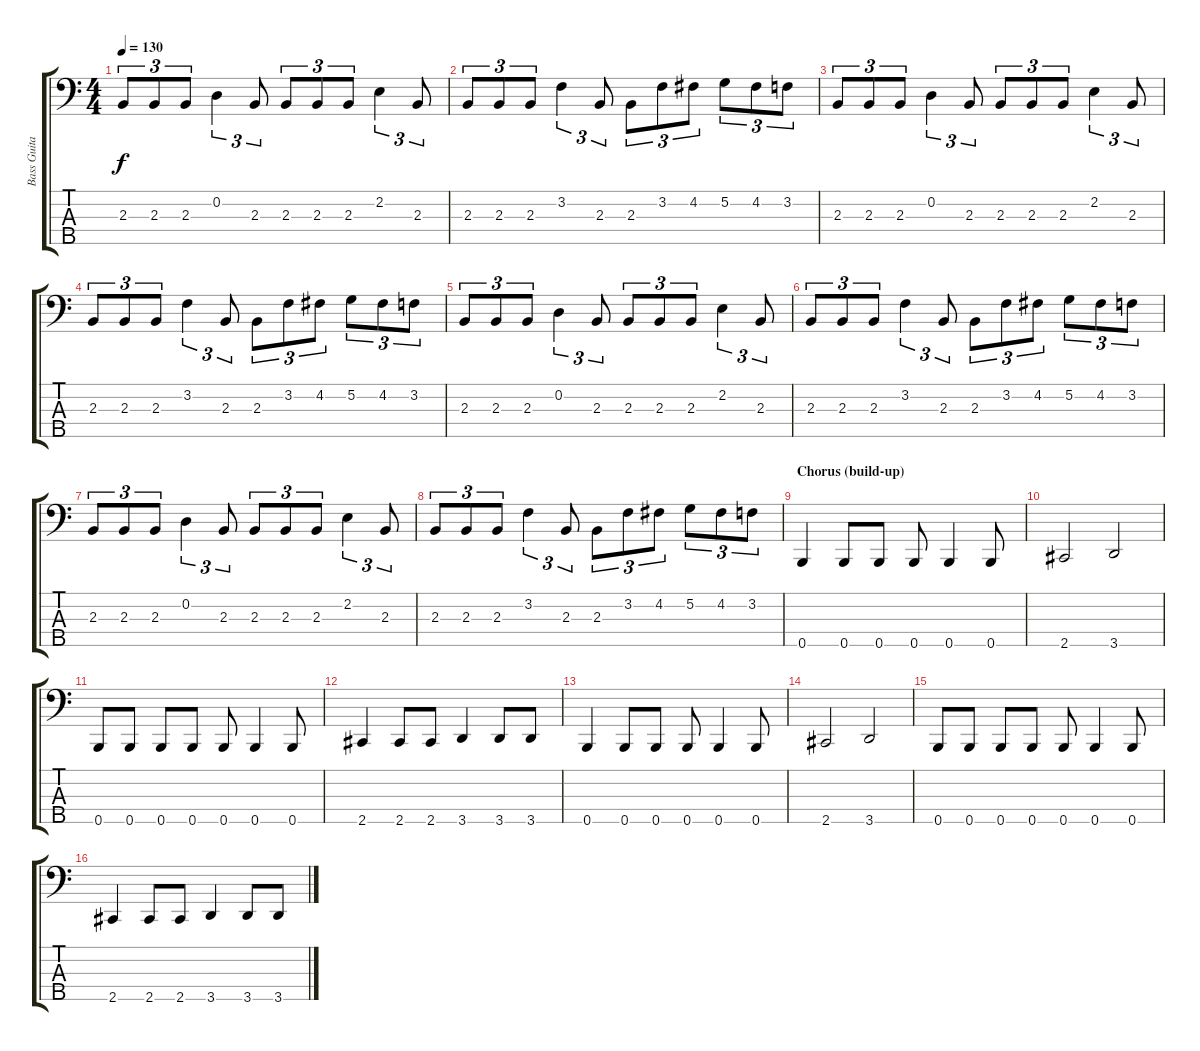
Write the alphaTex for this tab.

\track ("Bass Guitar" "Bass Guita") {instrument electricbasspick}
\staff {score tabs}
\tuning (G2 D2 A1 E1 B0) {hide}
\ts (4 4)
\tempo 130
\clef f4
\ks c
2.3.8{tu (3 2) dy f} 2.3.8{tu (3 2)} 2.3.8{tu (3 2)} 0.2.4{tu (3 2)} 2.3.8{tu (3 2)} 2.3.8{tu (3 2)} 2.3.8{tu (3 2)} 2.3.8{tu (3 2)} 2.2.4{tu (3 2)} 2.3.8{tu (3 2)} |
2.3.8{tu (3 2)} 2.3.8{tu (3 2)} 2.3.8{tu (3 2)} 3.2.4{tu (3 2)} 2.3.8{tu (3 2)} 2.3.8{tu (3 2)} 3.2.8{tu (3 2)} 4.2.8{tu (3 2)} 5.2.8{tu (3 2)} 4.2.8{tu (3 2)} 3.2.8{tu (3 2)} |
2.3.8{tu (3 2)} 2.3.8{tu (3 2)} 2.3.8{tu (3 2)} 0.2.4{tu (3 2)} 2.3.8{tu (3 2)} 2.3.8{tu (3 2)} 2.3.8{tu (3 2)} 2.3.8{tu (3 2)} 2.2.4{tu (3 2)} 2.3.8{tu (3 2)} |
2.3.8{tu (3 2)} 2.3.8{tu (3 2)} 2.3.8{tu (3 2)} 3.2.4{tu (3 2)} 2.3.8{tu (3 2)} 2.3.8{tu (3 2)} 3.2.8{tu (3 2)} 4.2.8{tu (3 2)} 5.2.8{tu (3 2)} 4.2.8{tu (3 2)} 3.2.8{tu (3 2)} |
2.3.8{tu (3 2)} 2.3.8{tu (3 2)} 2.3.8{tu (3 2)} 0.2.4{tu (3 2)} 2.3.8{tu (3 2)} 2.3.8{tu (3 2)} 2.3.8{tu (3 2)} 2.3.8{tu (3 2)} 2.2.4{tu (3 2)} 2.3.8{tu (3 2)} |
2.3.8{tu (3 2)} 2.3.8{tu (3 2)} 2.3.8{tu (3 2)} 3.2.4{tu (3 2)} 2.3.8{tu (3 2)} 2.3.8{tu (3 2)} 3.2.8{tu (3 2)} 4.2.8{tu (3 2)} 5.2.8{tu (3 2)} 4.2.8{tu (3 2)} 3.2.8{tu (3 2)} |
2.3.8{tu (3 2)} 2.3.8{tu (3 2)} 2.3.8{tu (3 2)} 0.2.4{tu (3 2)} 2.3.8{tu (3 2)} 2.3.8{tu (3 2)} 2.3.8{tu (3 2)} 2.3.8{tu (3 2)} 2.2.4{tu (3 2)} 2.3.8{tu (3 2)} |
2.3.8{tu (3 2)} 2.3.8{tu (3 2)} 2.3.8{tu (3 2)} 3.2.4{tu (3 2)} 2.3.8{tu (3 2)} 2.3.8{tu (3 2)} 3.2.8{tu (3 2)} 4.2.8{tu (3 2)} 5.2.8{tu (3 2)} 4.2.8{tu (3 2)} 3.2.8{tu (3 2)} |
\section ("" "Chorus (build-up)")
0.5.4 0.5.8 0.5.8 0.5.8 0.5.4 0.5.8 |
2.5.2 3.5.2 |
0.5.8 0.5.8 0.5.8 0.5.8 0.5.8 0.5.4 0.5.8 |
2.5.4 2.5.8 2.5.8 3.5.4 3.5.8 3.5.8 |
0.5.4 0.5.8 0.5.8 0.5.8 0.5.4 0.5.8 |
2.5.2 3.5.2 |
0.5.8 0.5.8 0.5.8 0.5.8 0.5.8 0.5.4 0.5.8 |
2.5.4 2.5.8 2.5.8 3.5.4 3.5.8 3.5.8
